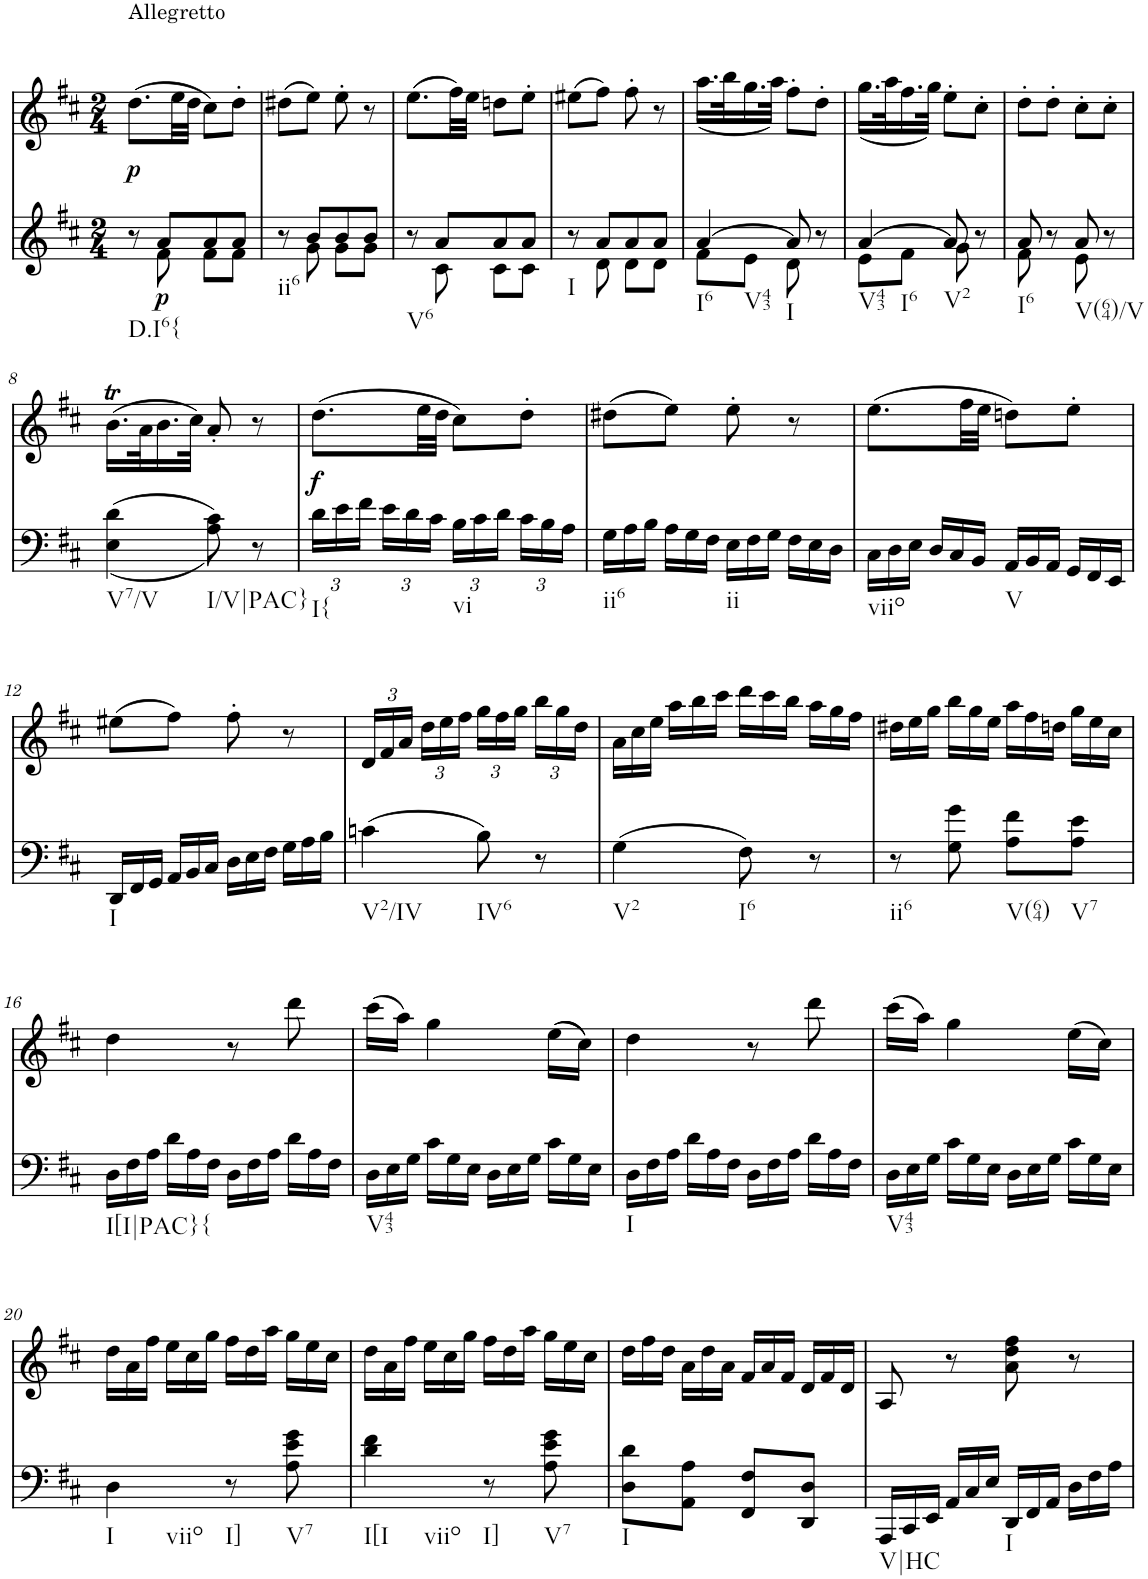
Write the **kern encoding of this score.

**kern	**dynam	**kern	**dynam
*part2	*part2	*part1	*part1
*staff2	*staff2	*staff1	*staff1
*I"Piano, unbenannt	*	*I"Piano, unbenannt	*
*I'Pno	*	*I'Pno	*
*clefG2	*	*clefG2	*
*k[f#c#]	*	*k[f#c#]	*
*M2/4	*	*M2/4	*
=1	=1	=1	=1
*^	*	*	*
!	!	!	!LO:TX:a:t=Allegretto	!
!LO:TX:b:t=D.I6{	!	!	!	!
!	!	!	!	!LO:DY:b
8r	8ryy	.	(8.dd\L	p
!	!	!LO:DY:b	!	!
8a/L	8f#\	p	.	.
.	.	.	32ee\LL	.
.	.	.	32dd\JJJ	.
8a/	8f#\L	.	8cc#\L)	.
8a/J	8f#\J	.	8dd'\J	.
=2	=2	=2	=2	=2
!LO:TX:b:t=ii6	!	!	!	!
8r	8ryy	.	(8dd#X\L	.
8b/L	8g\	.	8ee\J)	.
8b/	8g\L	.	8ee'\	.
8b/J	8g\J	.	8r	.
=3	=3	=3	=3	=3
!LO:TX:b:t=V6	!	!	!	!
8r	8ryy	.	(8.ee\L	.
8a/L	8c#\	.	.	.
.	.	.	32ff#\LL)	.
.	.	.	32ee\JJJ	.
8a/	8c#\L	.	8ddn\L	.
8a/J	8c#\J	.	8ee'\J	.
=4	=4	=4	=4	=4
!LO:TX:b:t=I	!	!	!	!
8r	8ryy	.	(8ee#X\L	.
8a/L	8d\	.	8ff#\J)	.
8a/	8d\L	.	8ff#'\	.
8a/J	8d\J	.	8r	.
=5	=5	=5	=5	=5
!LO:TX:b:t=I6	!	!	!	!
!LO:TX:b:t=V43	!	!	!	!
[4a/	8f#\L	.	(<16.aa\LL	.
.	.	.	32bb\K	.
.	8e\J	.	16.gg\	.
.	.	.	32aa\JJk)	.
!LO:TX:b:t=I	!	!	!	!
8a/]	8d\	.	8ff#'\L	.
8r	8ryy	.	8dd'\J	.
=6	=6	=6	=6	=6
!LO:TX:b:t=V43	!	!	!	!
!LO:TX:b:t=I6	!	!	!	!
[4a/	8e\L	.	(<16.gg\LL	.
.	.	.	32aa\K	.
.	8f#\J	.	16.ff#\	.
.	.	.	32gg\JJk)	.
!LO:TX:b:t=V2	!	!	!	!
8a/]	8g\	.	8ee'\L	.
8r	8ryy	.	8cc#'\J	.
=7	=7	=7	=7	=7
!LO:TX:b:t=I6	!	!	!	!
8a/	8f#\	.	8dd'\L	.
8r	8ryy	.	8dd'\J	.
!LO:TX:b:t=V(64)/V	!	!	!	!
8a/	8e\	.	8cc#'\L	.
8r	8ryy	.	8cc#'\J	.
!!LO:LB:g=z
=8	=8	=8	=8	=8
!LO:TX:b:t=V7/V	!	!	!	!
*v	*v	*	*	*
(<(4E\ 4d\	.	(16.bT\LL	.
.	.	32a\K	.
.	.	16.b\	.
.	.	32cc#\JJk)	.
!LO:TX:b:t=I/V|PAC}	!	!	!
8A\ 8c#\))	.	8a'/	.
8r	.	8r	.
=9	=9	=9	=9
*Xbrackettup	*	*	*
!LO:TX:b:t=I{	!	!	!
!	!	!	!LO:DY:b
24d\LL	.	(8.dd\L	f
24e\	.	.	.
24f#\JJ	.	.	.
24e\LL	.	.	.
24d\	.	.	.
.	.	32ee\LL	.
24c#\JJ	.	.	.
.	.	32dd\JJJ	.
!LO:TX:b:t=vi	!	!	!
24B\LL	.	8cc#\L)	.
24c#\	.	.	.
24d\JJ	.	.	.
24c#\LL	.	8dd'\J	.
24B\	.	.	.
24A\JJ	.	.	.
=10	=10	=10	=10
*Xtuplet	*	*	*
!LO:TX:b:t=ii6	!	!	!
24G\LL	.	(8dd#X\L	.
24A\	.	.	.
24B\JJ	.	.	.
24A\LL	.	8ee\J)	.
24G\	.	.	.
24F#\JJ	.	.	.
!LO:TX:b:t=ii	!	!	!
24E\LL	.	8ee'\	.
24F#\	.	.	.
24G\JJ	.	.	.
24F#\LL	.	8r	.
24E\	.	.	.
24D\JJ	.	.	.
=11	=11	=11	=11
!LO:TX:b:t=viio	!	!	!
24C#\LL	.	(8.ee\L	.
24D\	.	.	.
24E\JJ	.	.	.
24D/LL	.	.	.
24C#/	.	.	.
.	.	32ff#\LL	.
24BB/JJ	.	.	.
.	.	32ee\JJJ	.
!LO:TX:b:t=V	!	!	!
24AA/LL	.	8ddn\L)	.
24BB/	.	.	.
24AA/JJ	.	.	.
24GG/LL	.	8ee'\J	.
24FF#/	.	.	.
24EE/JJ	.	.	.
!!LO:LB:g=z
=12	=12	=12	=12
!LO:TX:b:t=I	!	!	!
24DD/LL	.	(8ee#X\L	.
24FF#/	.	.	.
24GG/JJ	.	.	.
24AA/LL	.	8ff#\J)	.
24BB/	.	.	.
24C#/JJ	.	.	.
24D\LL	.	8ff#'\	.
24E\	.	.	.
24F#\JJ	.	.	.
24G\LL	.	8r	.
24A\	.	.	.
24B\JJ	.	.	.
=13	=13	=13	=13
*	*	*Xbrackettup	*
!LO:TX:b:t=V2/IV	!	!	!
(4cn\	.	24d/LL	.
.	.	24f#/	.
.	.	24a/JJ	.
.	.	24dd\LL	.
.	.	24ee\	.
.	.	24ff#\JJ	.
!LO:TX:b:t=IV6	!	!	!
8B\)	.	24gg\LL	.
.	.	24ff#\	.
.	.	24gg\JJ	.
8r	.	24bb\LL	.
.	.	24gg\	.
.	.	24dd\JJ	.
=14	=14	=14	=14
*	*	*Xtuplet	*
!LO:TX:b:t=V2	!	!	!
(4G\	.	24a\LL	.
.	.	24cc#\	.
.	.	24ee\JJ	.
.	.	24aa\LL	.
.	.	24bb\	.
.	.	24ccc#\JJ	.
!LO:TX:b:t=I6	!	!	!
8F#\)	.	24ddd\LL	.
.	.	24ccc#\	.
.	.	24bb\JJ	.
8r	.	24aa\LL	.
.	.	24gg\	.
.	.	24ff#\JJ	.
=15	=15	=15	=15
!LO:TX:b:t=ii6	!	!	!
8r	.	24dd#X\LL	.
.	.	24ee\	.
.	.	24gg\JJ	.
8G\ 8g\	.	24bb\LL	.
.	.	24gg\	.
.	.	24ee\JJ	.
!LO:TX:b:t=V(64)	!	!	!
8A\ 8f#\L	.	24aa\LL	.
.	.	24ff#\	.
.	.	24ddn\JJ	.
!LO:TX:b:t=V7	!	!	!
8A\ 8e\J	.	24gg\LL	.
.	.	24ee\	.
.	.	24cc#\JJ	.
!!LO:LB:g=z
=16	=16	=16	=16
!LO:TX:b:t=I[I|PAC}{	!	!	!
24D\LL	.	4dd\	.
24F#\	.	.	.
24A\JJ	.	.	.
24d\LL	.	.	.
24A\	.	.	.
24F#\JJ	.	.	.
24D\LL	.	8r	.
24F#\	.	.	.
24A\JJ	.	.	.
24d\LL	.	8ddd\	.
24A\	.	.	.
24F#\JJ	.	.	.
=17	=17	=17	=17
!LO:TX:b:t=V43	!	!	!
24D\LL	.	(16ccc#\LL	.
24E\	.	.	.
.	.	16aa\JJ)	.
24G\JJ	.	.	.
24c#\LL	.	4gg\	.
24G\	.	.	.
24E\JJ	.	.	.
24D\LL	.	.	.
24E\	.	.	.
24G\JJ	.	.	.
24c#\LL	.	((16ee\LL	.
24G\	.	.	.
.	.	16cc#\JJ))	.
24E\JJ	.	.	.
=18	=18	=18	=18
!LO:TX:b:t=I	!	!	!
24D\LL	.	4dd\	.
24F#\	.	.	.
24A\JJ	.	.	.
24d\LL	.	.	.
24A\	.	.	.
24F#\JJ	.	.	.
24D\LL	.	8r	.
24F#\	.	.	.
24A\JJ	.	.	.
24d\LL	.	8ddd\	.
24A\	.	.	.
24F#\JJ	.	.	.
=19	=19	=19	=19
!LO:TX:b:t=V43	!	!	!
24D\LL	.	(16ccc#\LL	.
24E\	.	.	.
.	.	16aa\JJ)	.
24G\JJ	.	.	.
24c#\LL	.	4gg\	.
24G\	.	.	.
24E\JJ	.	.	.
24D\LL	.	.	.
24E\	.	.	.
24G\JJ	.	.	.
24c#\LL	.	(16ee\LL	.
24G\	.	.	.
.	.	16cc#\JJ)	.
24E\JJ	.	.	.
!!LO:LB:g=z
=20	=20	=20	=20
!LO:TX:b:t=I	!	!	!
!LO:TX:b:t=viio	!	!	!
4D\	.	24dd\LL	.
.	.	24a\	.
.	.	24ff#\JJ	.
.	.	24ee\LL	.
.	.	24cc#\	.
.	.	24gg\JJ	.
!LO:TX:b:t=I]	!	!	!
8r	.	24ff#\LL	.
.	.	24dd\	.
.	.	24aa\JJ	.
!LO:TX:b:t=V7	!	!	!
8A\ 8e\ 8g\	.	24gg\LL	.
.	.	24ee\	.
.	.	24cc#\JJ	.
=21	=21	=21	=21
!LO:TX:b:t=I[I	!	!	!
!LO:TX:b:t=viio	!	!	!
4d\ 4f#\	.	24dd\LL	.
.	.	24a\	.
.	.	24ff#\JJ	.
.	.	24ee\LL	.
.	.	24cc#\	.
.	.	24gg\JJ	.
!LO:TX:b:t=I]	!	!	!
8r	.	24ff#\LL	.
.	.	24dd\	.
.	.	24aa\JJ	.
!LO:TX:b:t=V7	!	!	!
8A\ 8e\ 8g\	.	24gg\LL	.
.	.	24ee\	.
.	.	24cc#\JJ	.
=22	=22	=22	=22
!LO:TX:b:t=I	!	!	!
8D\ 8d\L	.	24dd\LL	.
.	.	24ff#\	.
.	.	24dd\JJ	.
8AA\ 8A\J	.	24a\LL	.
.	.	24dd\	.
.	.	24a\JJ	.
8FF#/ 8F#/L	.	24f#/LL	.
.	.	24a/	.
.	.	24f#/JJ	.
8DD/ 8D/J	.	24d/LL	.
.	.	24f#/	.
.	.	24d/JJ	.
=23	=23	=23	=23
!LO:TX:b:t=V|HC	!	!	!
24AAA/LL	.	8A/	.
24CC#/	.	.	.
24EE/JJ	.	.	.
24AA/LL	.	8r	.
24C#/	.	.	.
24E/JJ	.	.	.
!LO:TX:b:t=I	!	!	!
24DD/LL	.	8a\ 8dd\ 8ff#\	.
24FF#/	.	.	.
24AA/JJ	.	.	.
24D\LL	.	8r	.
24F#\	.	.	.
24A\JJ	.	.	.
=	=	=	=
*-	*-	*-	*-
